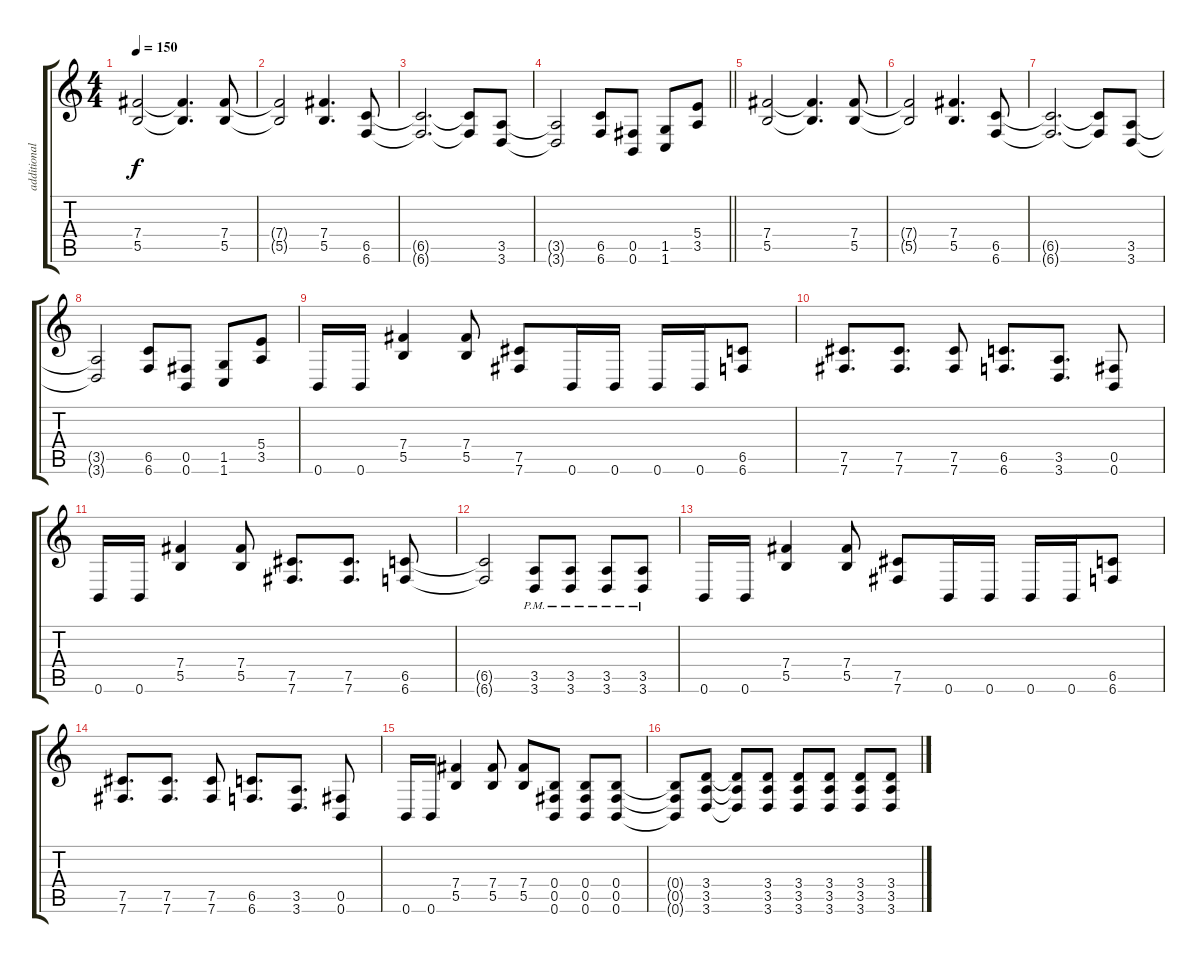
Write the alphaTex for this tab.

\track ("additional" "additional") {instrument distortionguitar}
\staff {score tabs}
\tuning (Db4 Ab3 E3 B2 Gb2 B1) {hide}
\ts (4 4)
\tempo 150
\clef g2
\ks c
(7.4 5.5).2{dy f} (7.4{t} 5.5{t}).4{d} (7.4 5.5).8 |
(7.4{t} 5.5{t}).2 (7.4 5.5).4{d} (6.5 6.6).8 |
(6.5{t} 6.6{t}).2{d} (6.5{t} 6.6{t}).8 (3.5 3.6).8 |
\barLineRight lightlight
(3.5{t} 3.6{t}).2 (6.5 6.6).8 (0.5 0.6).8 (1.5 1.6).8 (5.4 3.5).8 |
(7.4 5.5).2 (7.4{t} 5.5{t}).4{d} (7.4 5.5).8 |
(7.4{t} 5.5{t}).2 (7.4 5.5).4{d} (6.5 6.6).8 |
(6.5{t} 6.6{t}).2{d} (6.5{t} 6.6{t}).8 (3.5 3.6).8 |
(3.5{t} 3.6{t}).2 (6.5 6.6).8 (0.5 0.6).8 (1.5 1.6).8 (5.4 3.5).8 |
0.6.16 0.6.16 (7.4 5.5).4 (7.4 5.5).8 (7.5 7.6).8 0.6.16 0.6.16 0.6.16 0.6.16 (6.5 6.6).8 |
(7.5 7.6).8{d} (7.5 7.6).8{d} (7.5 7.6).8 (6.5 6.6).8{d} (3.5 3.6).8{d} (0.5 0.6).8 |
0.6.16 0.6.16 (7.4 5.5).4 (7.4 5.5).8 (7.5 7.6).8{d} (7.5 7.6).8{d} (6.5 6.6).8 |
(6.5{t} 6.6{t}).2 (3.5{pm} 3.6{pm}).8 (3.5{pm} 3.6{pm}).8 (3.5{pm} 3.6{pm}).8 (3.5{pm} 3.6{pm}).8 |
0.6.16 0.6.16 (7.4 5.5).4 (7.4 5.5).8 (7.5 7.6).8 0.6.16 0.6.16 0.6.16 0.6.16 (6.5 6.6).8 |
(7.5 7.6).8{d} (7.5 7.6).8{d} (7.5 7.6).8 (6.5 6.6).8{d} (3.5 3.6).8{d} (0.5 0.6).8 |
0.6.16 0.6.16 (7.4 5.5).4 (7.4 5.5).8 (7.4 5.5).8 (0.4 0.5 0.6).8 (0.4 0.5 0.6).8 (0.4 0.5 0.6).8 |
(0.4{t} 0.5{t} 0.6{t}).8 (3.4 3.5 3.6).8 (3.4{t} 3.5{t} 3.6{t}).8 (3.4 3.5 3.6).8 (3.4 3.5 3.6).8 (3.4 3.5 3.6).8 (3.4 3.5 3.6).8 (3.4 3.5 3.6).8
